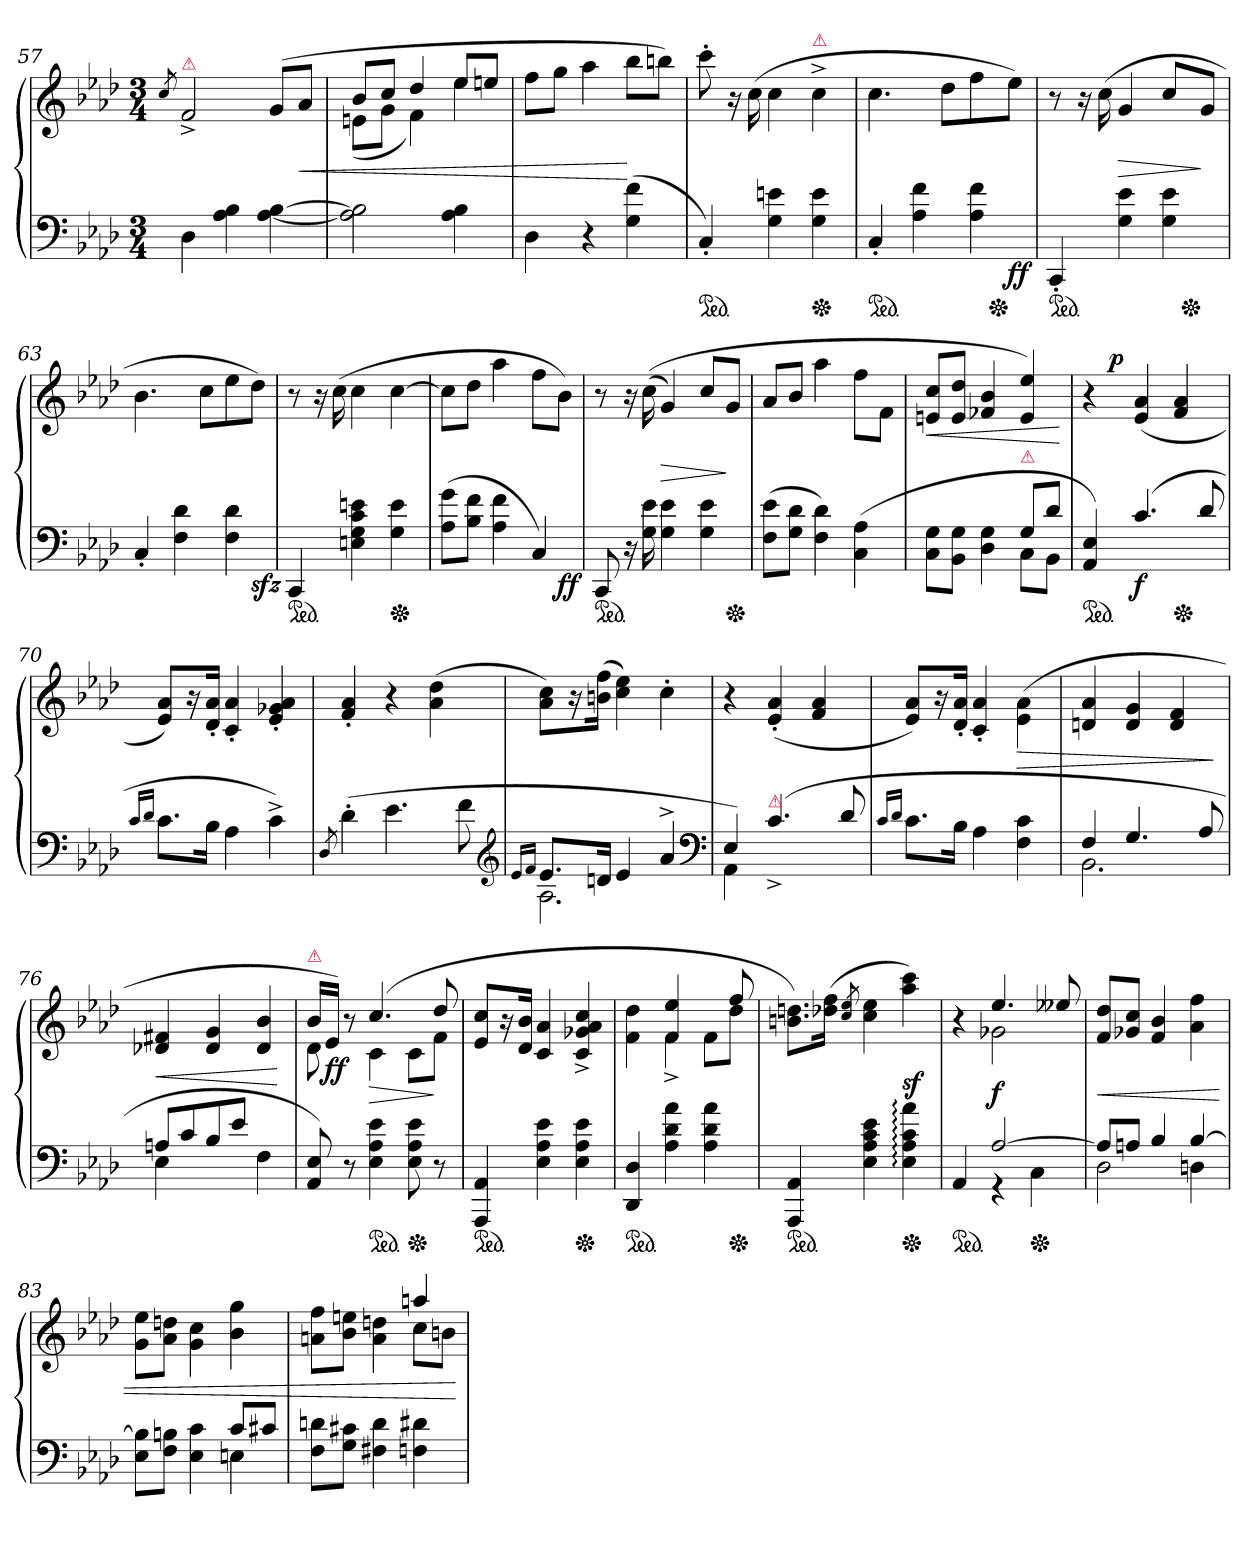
**kern	**kern	**dynam
*part1	*part1	*part1
*staff2	*staff1	*staff1/2
*clefF4	*clefG2	*
*k[b-e-a-d-]	*k[b-e-a-d-]	*
*M3/4	*M3/4	*
=57	=57	=57
.	8qcc/	.
!	!LO:TX:a:color=crimson:t=⚠	!
4D-	2f^<	.
4A- 4B-	.	.
[4A- [4B-	(>8gL	.
.	8a-J	<
=58	=58	=58
*	*^	*
2A-] 2B-]	8b-L	(<8en\L	.
.	8ccJ	8g\J	.
.	4dd-	4f\)	.
4A-\ 4B-\	8ee-/L	4ee-	.
.	8een/J	.	.
*	*v	*v	*
=59	=59	=59
4D-	8ffL	.
.	8ggJ	.
4r	4aa-	.
(>4G 4f	8bb-L	[
.	8bbnJ)	.
=60	=60	=60
*ped	*	*
4C'<)	8ccc'>	.
.	16r	.
.	(>16cc	.
4G 4en	4cc	.
!	!LO:TX:a:color=crimson:t=⚠	!
*Xped	*	*
4G 4e	4cc^<	.
=61	=61	=61
*^	*	*
*ped	*	*	*
*	*	*^	*
4C'<	2ryy	4.cc	2ryy	.
4A- 4f	.	.	.	.
.	.	8dd-L	.	.
4A- 4f	8ryy	8ff	16ryy	.
*Xped	*	*	*	*
.	.	.	8.ryy	.
!	!	!	!	!LO:DY:b=2
.	8ryy	8ee-J)	.	ff
*v	*v	*	*	*
=62	=62	=62	=62
*ped	*	*	*
4CC'<	8r	2ryy	.
.	16r	.	.
.	(16cc	.	.
4G 4e-	4g/	.	>
4G 4e-	8cc\L	16ryy	.
*Xped	*	*	*
.	.	8.ryy	.
.	8g/J	.	]
*	*v	*v	*
=63	=63	=63
*^	*	*
4C'<	2ryy	4.b-	.
4F 4d-	.	.	.
.	.	8ccL	.
4F 4d-	8ryy	8ee-	.
!	!	!	!LO:DY:b=2
.	8ryy	8dd-J)	sfz
*v	*v	*	*
=64	=64	=64
*ped	*	*
4CC	8r	.
.	16r	.
.	(>16cc	.
4En 4G 4c 4en	4cc	.
*Xped	*	*
4G 4e	[4cc	.
=65	=65	=65
*^	*	*
(>8A- 8gL	2ryy	8ccL]	.
8B- 8fJ	.	8dd-J	.
4A- 4f	.	4aa-	.
4C)	8ryy	8ffL	.
!	!	!	!LO:DY:b=2
.	8ryy	8b-J)	ff
*v	*v	*	*
=66	=66	=66
*ped	*	*
8CC	8r	.
16r	16r	.
16G 16e-	(>(>16cc	.
4G 4e-	4g/)	>
4G 4e-	8cc/L	.
*Xped	*	*
.	8g/J	]
=67	=67	=67
(>8F 8e-L	8a-\L	.
8G 8d-J	8b-/J	.
4F 4d-)	4aa-	.
(>4C 4A-	8ffL	.
.	8fJ	.
=68	=68	=68
*^	*	*
8C\ 8G\L	2ryy	8en/ 8cc/L	<
8BB-\ 8G\J	.	8e/ 8dd-/J	.
4D- 4G	.	4f-X/ 4b-/	.
!LO:TX:a:color=crimson:t=⚠	!	!	!
8C\L	8G/L	4e/ 4ee-/)	.
8BB-J	8d-\J	.	.
*v	*v	*	*
.	.	[
=69	=69	=69
*	*^	*
*ped	*	*	*
4AA- 4E-)	4r	8ryy	.
!	!	!	!LO:DY:a
.	.	2ryy	p
!	!	!	!LO:DY:b=2
(>4.c/	(>4e- 4a-	.	f
*Xped	*	*	*
.	4f 4a-	.	.
8d-/	.	8ryy	.
*	*v	*v	*
=70	=70	=70
16qc/LL	.	.
16qd-/JJ	.	.
8.cL	8e-/ 8a-/L)	.
.	16r	.
16B-Jk	16d-'</ 16a-'</Jk	.
4A-	4c'< 4a-'<	.
4c^<)	4e-'< 4g-X'< 4a-'<	.
=71	=71	=71
8qD-/	.	.
(>4d-'>	4f'< 4a-'<	.
4.e-	4r	.
.	(>4a-\ 4dd-\	.
8f	.	.
*clefG2	*	*
=72	=72	=72
16qe-/LL	.	.
16qf/JJ	.	.
*^	*	*
8.e-L	2.A-	8a- 8ccL)	.
.	.	16r	.
16dnJk	.	(16bn 16ffJk	.
4e-	.	4cc 4ee-)	.
4a-^<	.	4cc'>	.
*clefF4	*	*	*
=73	=73	=73	=73
4E-)	4AA-	4r	.
!LO:TX:a:color=crimson:t=⚠	!	!	!
(>4.c^</	2ryy	(>4e-'> 4a-'>	.
.	.	4f 4a-	.
8d-/	.	.	.
*v	*v	*	*
=74	=74	=74
16qc/LL	.	.
16qd-/JJ	.	.
8.c\L	8e-/ 8a-/L)	.
.	16r	.
16B-\Jk	16d-'< 16a-'<Jk	.
4A-\	4c'< 4a-'<	.
4F\ 4c\	(>4e-\ 4a-\	>
=75	=75	=75
*^	*	*
4F	2.BB-	4dn 4a-	.
4.G	.	4d 4g	.
.	.	4d 4f	.
8A-	.	.	.
*v	*v	*	*
.	.	]
=76	=76	=76
*^	*	*
8AnL	4E-	4d-X 4f#X	<
8c	.	.	.
8B-	4ryy	4d- 4g	.
8e-J	.	.	.
4ryy	4F	4d- 4b-	.
*v	*v	*	*
.	.	[
=77	=77	=77
*	*^	*
!	!LO:TX:a:color=crimson:t=⚠	!	!
8AA- 8E-)	16b-LL	8d-	.
.	16e-JJ)	.	ff
8r	8ryy	8r	.
*ped	*	*	*
4E- 4A- 4e-	(>4.cc	4c	>
*Xped	*	*	*
8E- 8A- 8e-	.	8cL	.
8r	8dd-	8fJ	]
*	*v	*v	*
=78	=78	=78
*ped	*	*
4AAA- 4AA-	8e-/ 8cc/L	.
.	16r	.
.	16d- 16b-Jk	.
4E- 4A- 4e-	4c 4a-	.
*Xped	*	*
4E- 4A- 4e-	4c^< 4g-X^< 4a-^< 4cc^<	.
=79	=79	=79
*	*^	*
*ped	*	*	*
4DD- 4D-	4f\ 4dd-\	4ryy	.
4A- 4d- 4a-	4f 4ee-	4f^<	.
4A- 4d- 4a-	8ryy	8fL	.
*Xped	*	*	*
.	8ff	8dd-J	.
*	*v	*v	*
=80	=80	=80
*ped	*	*
4AAA- 4AA-	8.bn 8.ddnL)	.
.	(>16dd-X 16ffJk	.
.	8qcc/ 8qee-/	.
4E- 4A- 4c 4e-	4cc 4ee-	.
*Xped	*	*
4E-: 4A-: 4c: 4a-:	4aa- 4ccc)	sf
=81	=81	=81
*^	*^	*
*ped	*	*	*	*
4ryy	4AA-	4ryy	4r	.
[2A-	4r	4.ee-	2g-X	f
*Xped	*	*	*	*
.	4C	.	.	.
.	.	8ee--X	.	.
*	*	*v	*v	*
=82	=82	=82	=82
8A-L]	2D-	8f 8dd-L	<
8AnJ	.	8g-X 8ccJ	.
4B-	.	4f 4b-	.
[4B-	4Dn	4a-\ 4ff\	.
=83	=83	=83	=83
8E- 8B-]L	2ryy	8g\ 8ee-\L	.
8F 8BnJ	.	8a-\ 8ddn\J	.
4E- 4c	.	4g\ 4cc\	.
8cL	4En	4b-\ 4gg\	.
8c#XJ	.	.	.
*v	*v	*	*
=84	=84	=84
*	*^	*
8F 8dnL	2ryy	8an 8ffL	.
8G 8c#XJ	.	8b- 8eenJ	.
4F#X 4d	.	4a 4ddn	.
4Fn 4d#X	4aan	8ccL	.
.	.	8bnJ	.
*	*v	*v	*
.	.	[
=	=	=
*-	*-	*-
